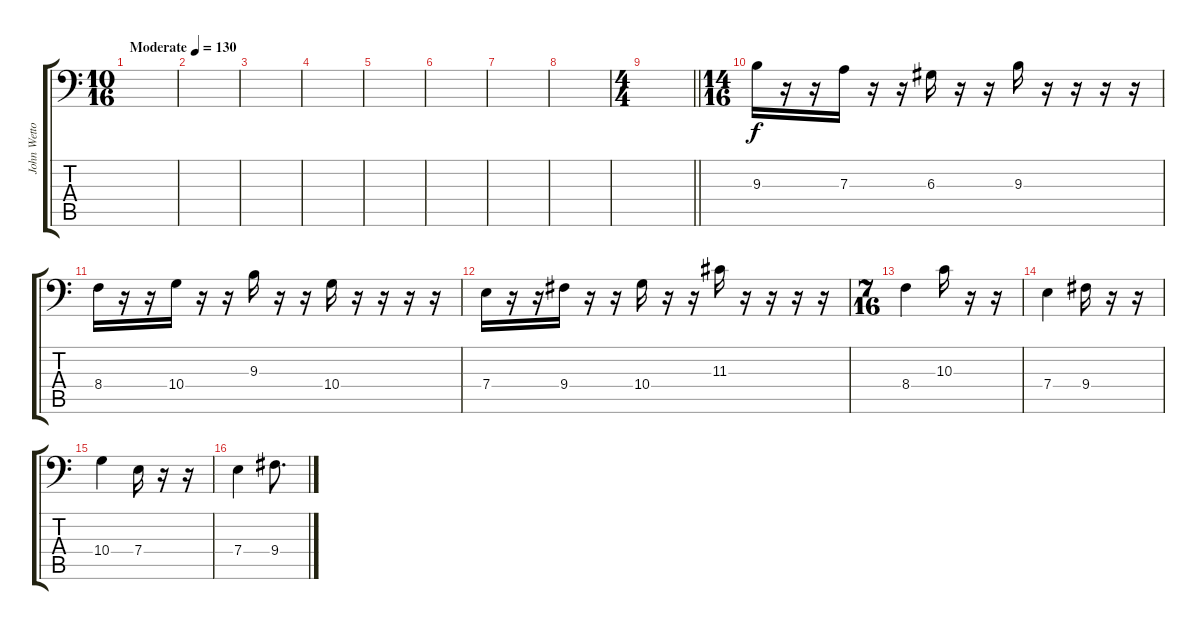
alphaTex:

\track ("John Wetton" "John Wetto") {instrument electricbassfinger}
\staff {score tabs}
\tuning (C3 G2 D2 A1 E1 B0) {hide}
\ts (10 16)
\tempo (130 "Moderate")
\clef f4
\ks c
|
|
|
|
|
|
|
|
\ts (4 4)
\barLineRight lightlight
|
\ts (14 16)
9.3.16 r.16 r.16 7.3.16 r.16 r.16 6.3.16 r.16 r.16 9.3.16 r.16 r.16 r.16 r.16 |
8.4.16 r.16 r.16 10.4.16 r.16 r.16 9.3.16 r.16 r.16 10.4.16 r.16 r.16 r.16 r.16 |
7.4.16 r.16 r.16 9.4.16 r.16 r.16 10.4.16 r.16 r.16 11.3.16 r.16 r.16 r.16 r.16 |
\ts (7 16)
8.4.4 10.3.16 r.16 r.16 |
7.4.4 9.4.16 r.16 r.16 |
10.4.4 7.4.16 r.16 r.16 |
7.4.4 9.4.8{d}
